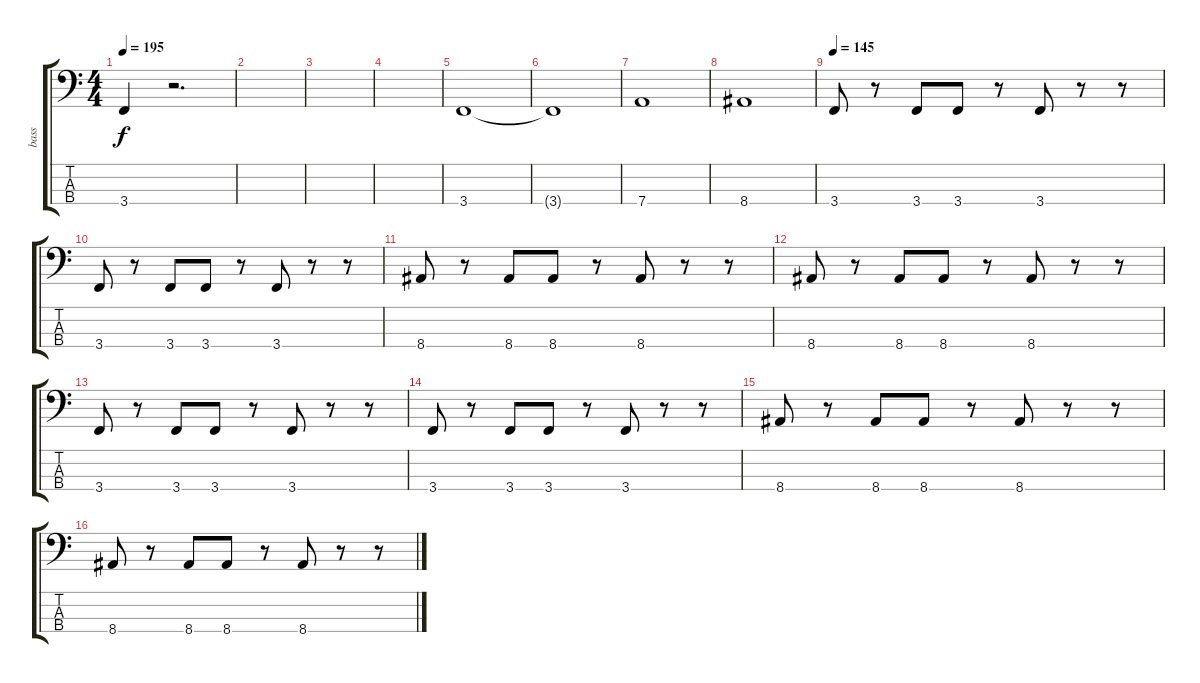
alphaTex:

\track ("bass" "bass") {instrument electricbassfinger}
\staff {score tabs}
\tuning (F2 C2 G1 D1) {hide}
\ts (4 4)
\tempo 195
\clef f4
\ks c
3.4.4{dy f} r.2{d} |
|
|
|
3.4.1 |
3.4{t}.1 |
7.4.1 |
8.4.1 |
\tempo 145
3.4.8 r.8 3.4.8 3.4.8 r.8 3.4.8 r.8 r.8 |
3.4.8 r.8 3.4.8 3.4.8 r.8 3.4.8 r.8 r.8 |
8.4.8 r.8 8.4.8 8.4.8 r.8 8.4.8 r.8 r.8 |
8.4.8 r.8 8.4.8 8.4.8 r.8 8.4.8 r.8 r.8 |
3.4.8 r.8 3.4.8 3.4.8 r.8 3.4.8 r.8 r.8 |
3.4.8 r.8 3.4.8 3.4.8 r.8 3.4.8 r.8 r.8 |
8.4.8 r.8 8.4.8 8.4.8 r.8 8.4.8 r.8 r.8 |
8.4.8 r.8 8.4.8 8.4.8 r.8 8.4.8 r.8 r.8
